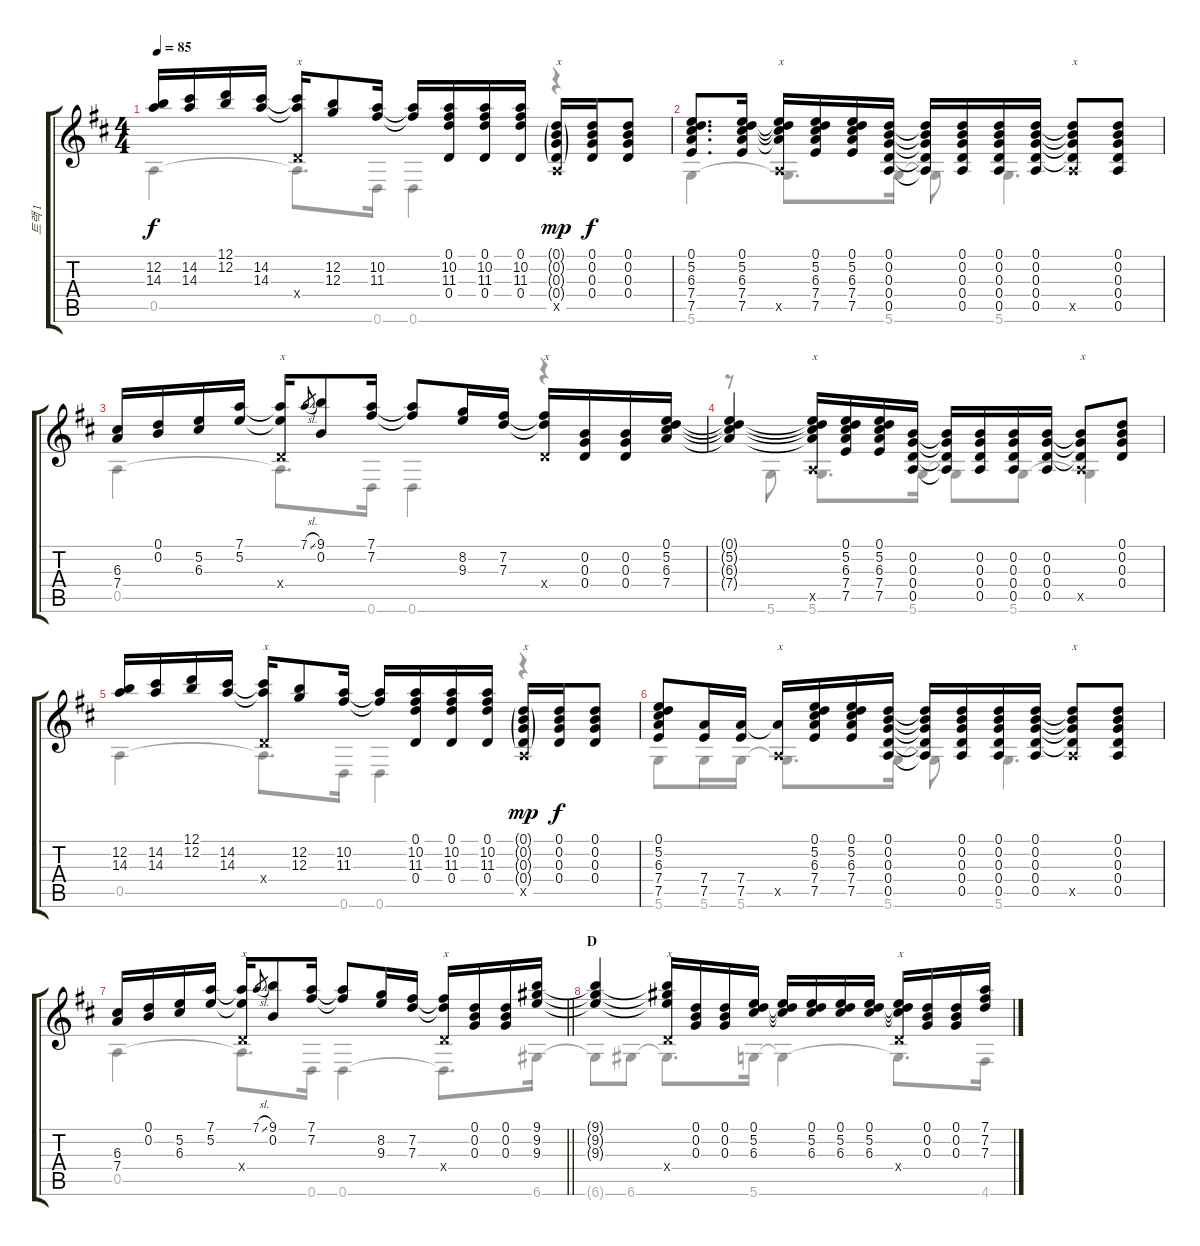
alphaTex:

\track ("트랙 1" "트랙 1") {instrument acousticguitarsteel}
\staff {score tabs}
\tuning (D4 B3 G3 D3 A2 D2) {hide}
\voice
\ts (4 4)
\tempo 85
\clef g2
\ks d
(12.2 14.3).16{dy f} (14.2 14.3).16 (12.1 12.2).16 (14.2 14.3).16 (14.2{t} 14.3{t} 0.4{x}).16{txt "x"} (12.2 12.3).8 (10.2 11.3).16 (10.2{t} 11.3{t}).16 (0.1 10.2 11.3 0.4).16 (0.1 10.2 11.3 0.4).16 (0.1 10.2 11.3 0.4).16 (0.1{g} 0.2{g} 0.3{g} 0.4{g} 0.5{x}).16{txt "x" dy mp} (0.1 0.2 0.3 0.4).16{dy f} (0.1 0.2 0.3 0.4).8 |
(0.1 5.2 6.3 7.4 7.5).8{d} (0.1 5.2 6.3 7.4 7.5).16 (0.1{t} 5.2{t} 6.3{t} 7.4{t} 0.5{x}).16{txt "x"} (0.1 5.2 6.3 7.4 7.5).16 (0.1 5.2 6.3 7.4 7.5).16 (0.1 0.2 0.3 0.4 0.5).16 (0.1{t} 0.2{t} 0.3{t} 0.4{t} 0.5{t}).16 (0.1 0.2 0.3 0.4 0.5).16 (0.1 0.2 0.3 0.4 0.5).16 (0.1 0.2 0.3 0.4 0.5).16 (0.1{t} 0.2{t} 0.3{t} 0.4{t} 0.5{x}).8{txt "x"} (0.1 0.2 0.3 0.4 0.5).8 |
(6.3 7.4).16 (0.1 0.2).16 (5.2 6.3).16 (7.1 5.2).16 (7.1{t} 5.2{t} 0.4{x}).16{txt "x"} 7.1{sl}.8{gr} (9.1 0.2).8 (7.1 7.2).16 (7.1{t} 7.2{t}).8 (8.2 9.3).16 (7.2 7.3).16 (7.2{t} 7.3{t} 0.4{x}).16{txt "x"} (0.2 0.3 0.4).16 (0.2 0.3 0.4).16 (0.1 5.2 6.3 7.4).16 |
(0.1{t} 5.2{t} 6.3{t} 7.4{t}).4 (0.1{t} 5.2{t} 6.3{t} 7.4{t} 0.5{x}).16{txt "x"} (0.1 5.2 6.3 7.4 7.5).16 (0.1 5.2 6.3 7.4 7.5).16 (0.2 0.3 0.4 0.5).16 (0.2{t} 0.3{t} 0.4{t} 0.5{t}).16 (0.2 0.3 0.4 0.5).16 (0.2 0.3 0.4 0.5).16 (0.2 0.3 0.4 0.5).16 (0.2{t} 0.3{t} 0.4{t} 0.5{x}).8{txt "x"} (0.1 0.2 0.3 0.4).8 |
(12.2 14.3).16 (14.2 14.3).16 (12.1 12.2).16 (14.2 14.3).16 (14.2{t} 14.3{t} 0.4{x}).16{txt "x"} (12.2 12.3).8 (10.2 11.3).16 (10.2{t} 11.3{t}).16 (0.1 10.2 11.3 0.4).16 (0.1 10.2 11.3 0.4).16 (0.1 10.2 11.3 0.4).16 (0.1{g} 0.2{g} 0.3{g} 0.4{g} 0.5{x}).16{txt "x" dy mp} (0.1 0.2 0.3 0.4).16{dy f} (0.1 0.2 0.3 0.4).8 |
(0.1 5.2 6.3 7.4 7.5).8 (7.4 7.5).16 (7.4 7.5).16 (7.4{t} 0.5{x}).16{txt "x"} (0.1 5.2 6.3 7.4 7.5).16 (0.1 5.2 6.3 7.4 7.5).16 (0.1 0.2 0.3 0.4 0.5).16 (0.1{t} 0.2{t} 0.3{t} 0.4{t} 0.5{t}).16 (0.1 0.2 0.3 0.4 0.5).16 (0.1 0.2 0.3 0.4 0.5).16 (0.1 0.2 0.3 0.4 0.5).16 (0.1{t} 0.2{t} 0.3{t} 0.4{t} 0.5{x}).8{txt "x"} (0.1 0.2 0.3 0.4 0.5).8 |
\barLineRight lightlight
(6.3 7.4).16 (0.1 0.2).16 (5.2 6.3).16 (7.1 5.2).16 (7.1{t} 5.2{t} 0.4{x}).16{txt "x"} 7.1{sl}.8{gr} (9.1 0.2).8 (7.1 7.2).16 (7.1{t} 7.2{t}).8 (8.2 9.3).16 (7.2 7.3).16 (7.2{t} 7.3{t} 0.4{x}).16{txt "x"} (0.1 0.2 0.3).16 (0.1 0.2 0.3).16 (9.1 9.2 9.3).16 |
\section ("" "D")
(9.1{t} 9.2{t} 9.3{t}).4 (9.1{t} 9.2{t} 9.3{t} 0.4{x}).16{txt "x"} (0.1 0.2 0.3).16 (0.1 0.2 0.3).16 (0.1 5.2 6.3).16 (0.1{t} 5.2{t} 6.3{t}).16 (0.1 5.2 6.3).16 (0.1 5.2 6.3).16 (0.1 5.2 6.3).16 (0.1{t} 5.2{t} 6.3{t} 0.4{x}).16{txt "x"} (0.1 0.2 0.3).16 (0.1 0.2 0.3).16 (7.1 7.2 7.3).16
\voice
\clef g2
\ottava regular
\simile none
\ks d
0.5.4{dy f} 0.5{t}.8{d} 0.6.16 0.6.4 r.4 |
5.6.4 5.6{t}.8{d} 5.6.16 5.6{t}.8 5.6.4{d} |
0.5.4 0.5{t}.8{d} 0.6.16 0.6.4 r.4 |
r.8 5.6.8 5.6.8{d} 5.6.16 5.6{t}.8 5.6.8 5.6{t}.4 |
0.5.4 0.5{t}.8{d} 0.6.16 0.6.4 r.4 |
5.6.8 5.6.16 5.6.16 5.6{t}.8{d} 5.6.16 5.6{t}.8 5.6.4{d} |
\barLineRight lightlight
0.5.4 0.5{t}.8{d} 0.6.16 0.6.4 0.6{t}.8{d} 6.6.16 |
6.6{t}.8 6.6.8 6.6{t}.8{d} 5.6.16 5.6{t}.4 5.6{t}.8{d} 4.6.16
